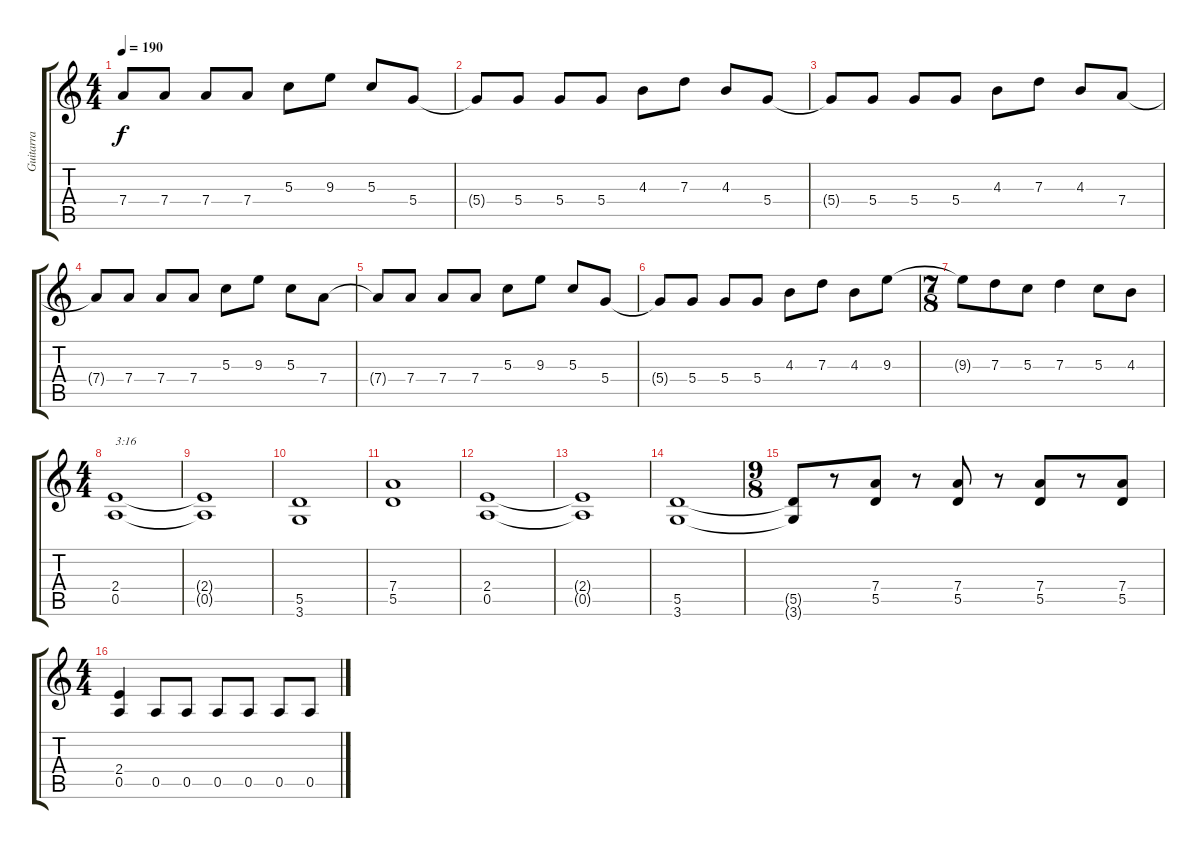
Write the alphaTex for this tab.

\track ("Guitarra" "Guitarra") {instrument distortionguitar}
\staff {score tabs}
\tuning (E4 B3 G3 D3 A2 E2) {hide}
\ts (4 4)
\tempo 190
\clef g2
\ks c
7.4{t}.8{dy f} 7.4.8 7.4.8 7.4.8 5.3.8 9.3.8 5.3.8 5.4.8 |
5.4{t}.8 5.4.8 5.4.8 5.4.8 4.3.8 7.3.8 4.3.8 5.4.8 |
5.4{t}.8 5.4.8 5.4.8 5.4.8 4.3.8 7.3.8 4.3.8 7.4.8 |
7.4{t}.8 7.4.8 7.4.8 7.4.8 5.3.8 9.3.8 5.3.8 7.4.8 |
7.4{t}.8 7.4.8 7.4.8 7.4.8 5.3.8 9.3.8 5.3.8 5.4.8 |
5.4{t}.8 5.4.8 5.4.8 5.4.8 4.3.8 7.3.8 4.3.8 9.3.8 |
\ts (7 8)
9.3{t}.8 7.3.8 5.3.8 7.3.4 5.3.8 4.3.8 |
\ts (4 4)
(2.4 0.5).1{txt "3:16"} |
(2.4{t} 0.5{t}).1 |
(5.5 3.6).1 |
(7.4 5.5).1 |
(2.4 0.5).1 |
(2.4{t} 0.5{t}).1 |
(5.5 3.6).1 |
\ts (9 8)
(5.5{t} 3.6{t}).8 r.8 (7.4 5.5).8 r.8 (7.4 5.5).8 r.8 (7.4 5.5).8 r.8 (7.4 5.5).8 |
\ts (4 4)
(2.4 0.5).4 0.5.8 0.5.8 0.5.8 0.5.8 0.5.8 0.5.8
